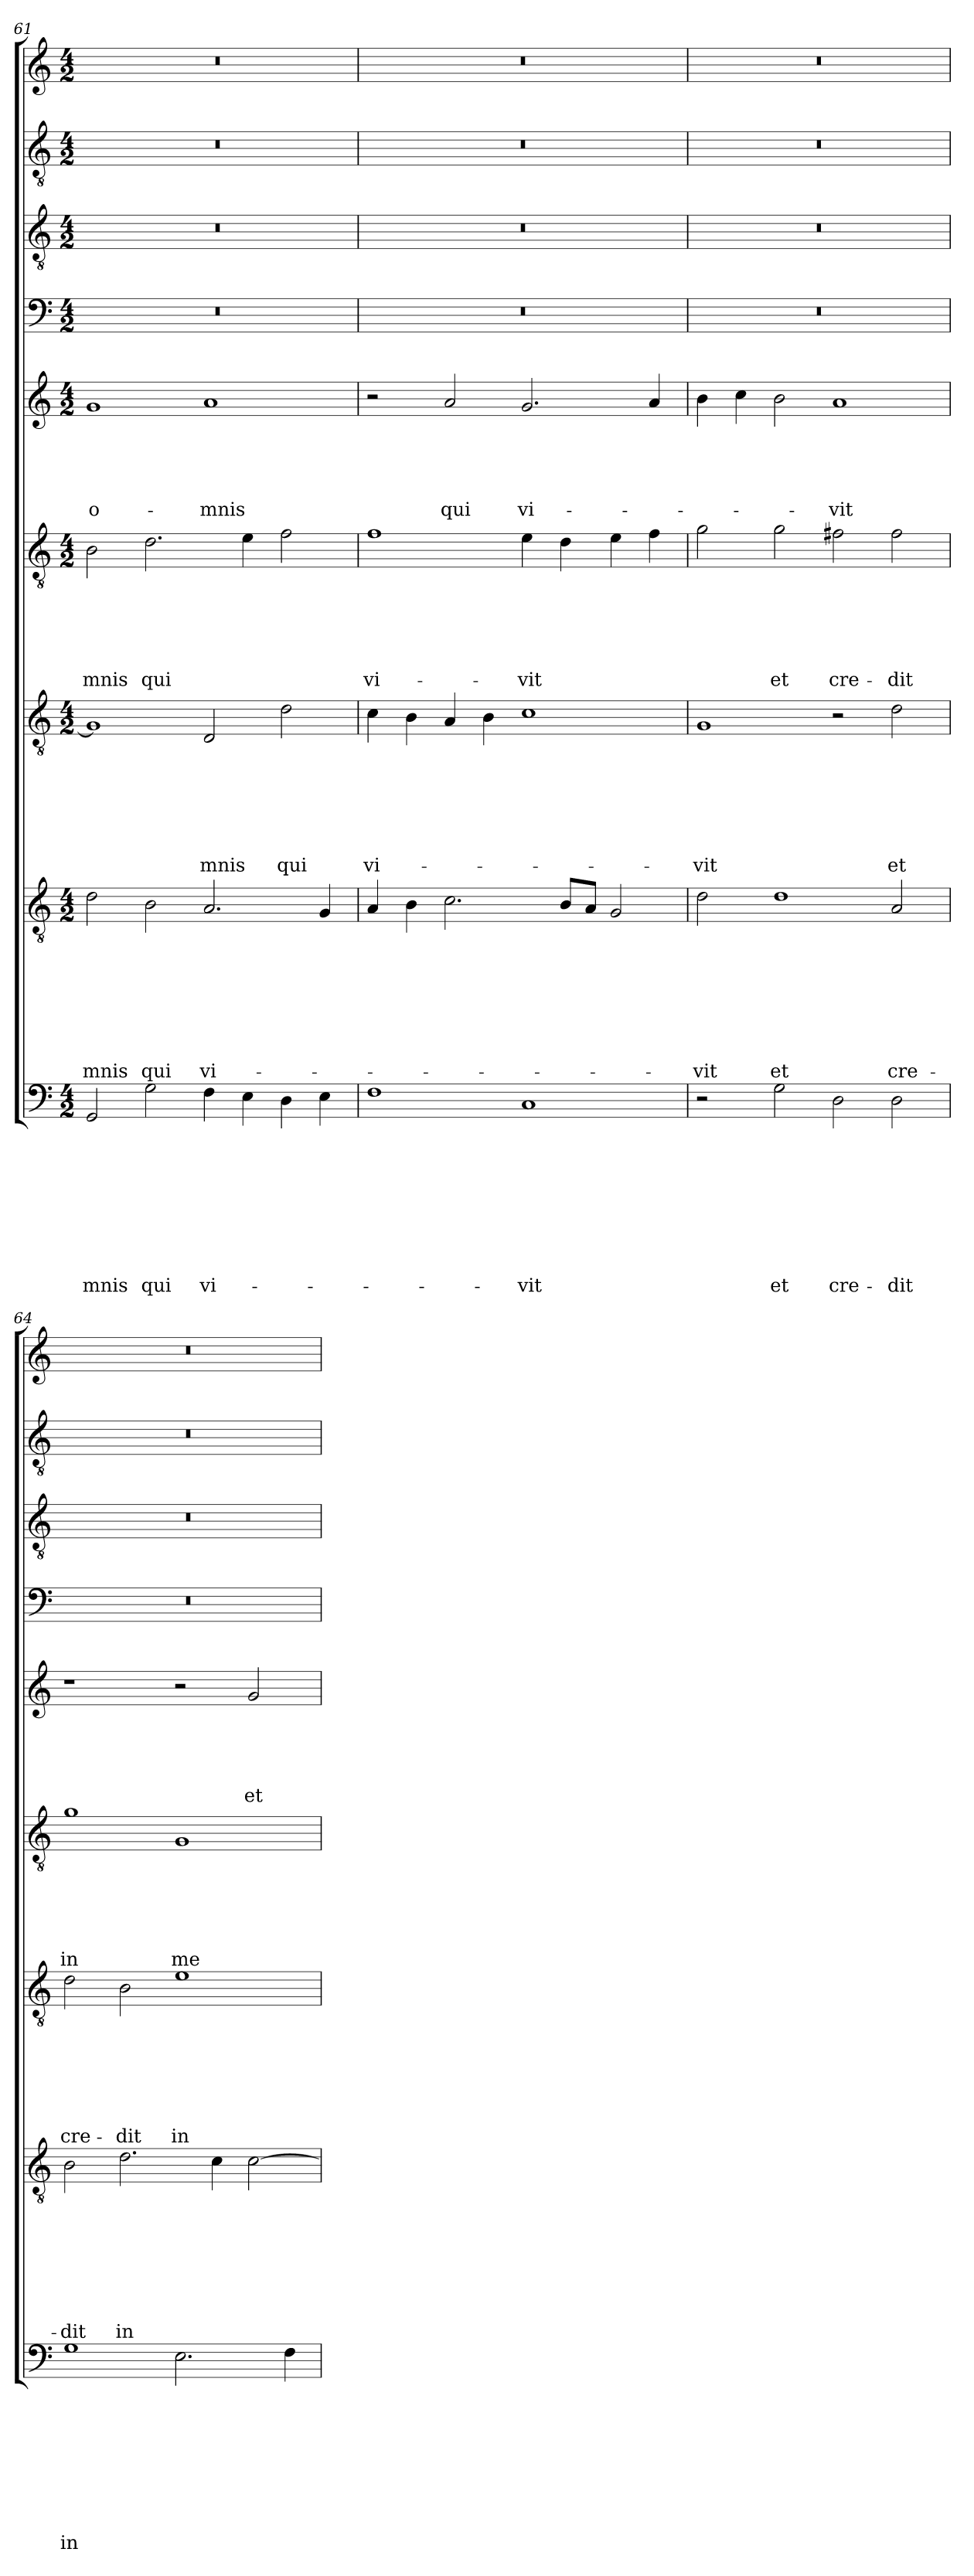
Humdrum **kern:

**kern	**text	**text	**text	**text	**text	**text	**text	**text	**text	**kern	**text	**text	**text	**text	**text	**text	**text	**text	**kern	**text	**text	**text	**text	**text	**text	**text	**kern	**text	**text	**text	**text	**text	**text	**kern	**text	**text	**text	**text	**text	**kern	**kern	**kern	**kern
*part9	*part9	*part9	*part9	*part9	*part9	*part9	*part9	*part9	*part9	*part8	*part8	*part8	*part8	*part8	*part8	*part8	*part8	*part8	*part7	*part7	*part7	*part7	*part7	*part7	*part7	*part7	*part6	*part6	*part6	*part6	*part6	*part6	*part6	*part5	*part5	*part5	*part5	*part5	*part5	*part4	*part3	*part2	*part1
*staff9	*staff9	*staff9	*staff9	*staff9	*staff9	*staff9	*staff9	*staff9	*staff9	*staff8	*staff8	*staff8	*staff8	*staff8	*staff8	*staff8	*staff8	*staff8	*staff7	*staff7	*staff7	*staff7	*staff7	*staff7	*staff7	*staff7	*staff6	*staff6	*staff6	*staff6	*staff6	*staff6	*staff6	*staff5	*staff5	*staff5	*staff5	*staff5	*staff5	*staff4	*staff3	*staff2	*staff1
*clefF4	*	*	*	*	*	*	*	*	*	*clefGv2	*	*	*	*	*	*	*	*	*clefGv2	*	*	*	*	*	*	*	*clefGv2	*	*	*	*	*	*	*clefG2	*	*	*	*	*	*clefF4	*clefGv2	*clefGv2	*clefG2
*k[]	*	*	*	*	*	*	*	*	*	*k[]	*	*	*	*	*	*	*	*	*k[]	*	*	*	*	*	*	*	*k[]	*	*	*	*	*	*	*k[]	*	*	*	*	*	*k[]	*k[]	*k[]	*k[]
*a:	*	*	*	*	*	*	*	*	*	*a:	*	*	*	*	*	*	*	*	*a:	*	*	*	*	*	*	*	*a:	*	*	*	*	*	*	*a:	*	*	*	*	*	*a:	*a:	*a:	*a:
*M4/2	*	*	*	*	*	*	*	*	*	*M4/2	*	*	*	*	*	*	*	*	*M4/2	*	*	*	*	*	*	*	*M4/2	*	*	*	*	*	*	*M4/2	*	*	*	*	*	*M4/2	*M4/2	*M4/2	*M4/2
=61	=61	=61	=61	=61	=61	=61	=61	=61	=61	=61	=61	=61	=61	=61	=61	=61	=61	=61	=61	=61	=61	=61	=61	=61	=61	=61	=61	=61	=61	=61	=61	=61	=61	=61	=61	=61	=61	=61	=61	=61	=61	=61	=61
!	!	!	!	!	!	!	!	!	!LO:LY:b	!	!	!	!	!	!	!	!	!LO:LY:b	!	!	!	!	!	!	!	!	!	!	!	!	!	!	!LO:LY:b	!	!	!	!	!	!LO:LY:b	!	!	!	!
2GG/	.	.	.	.	.	.	.	.	-mnis	2d\	.	.	.	.	.	.	.	-mnis	1G]	.	.	.	.	.	.	.	2B\	.	.	.	.	.	-mnis	1g	.	.	.	.	o-	0r	0r	0r	0r
!	!	!	!	!	!	!	!	!	!LO:LY:b	!	!	!	!	!	!	!	!	!LO:LY:b	!	!	!	!	!	!	!	!	!	!	!	!	!	!	!LO:LY:b	!	!	!	!	!	!	!	!	!	!
2G\	.	.	.	.	.	.	.	.	qui	2B\	.	.	.	.	.	.	.	qui	.	.	.	.	.	.	.	.	2.d\	.	.	.	.	.	qui	.	.	.	.	.	.	.	.	.	.
!	!	!	!	!	!	!	!	!	!LO:LY:b	!	!	!	!	!	!	!	!	!LO:LY:b	!	!	!	!	!	!	!	!LO:LY:b	!	!	!	!	!	!	!	!	!	!	!	!	!LO:LY:b	!	!	!	!
4F\	.	.	.	.	.	.	.	.	vi-	2.A/	.	.	.	.	.	.	.	vi-	2D/	.	.	.	.	.	.	-mnis	.	.	.	.	.	.	.	1a	.	.	.	.	-mnis	.	.	.	.
4E\	.	.	.	.	.	.	.	.	.	.	.	.	.	.	.	.	.	.	.	.	.	.	.	.	.	.	4e\	.	.	.	.	.	.	.	.	.	.	.	.	.	.	.	.
!	!	!	!	!	!	!	!	!	!	!	!	!	!	!	!	!	!	!	!	!	!	!	!	!	!	!LO:LY:b	!	!	!	!	!	!	!	!	!	!	!	!	!	!	!	!	!
4D\	.	.	.	.	.	.	.	.	.	.	.	.	.	.	.	.	.	.	2d\	.	.	.	.	.	.	qui	2f\	.	.	.	.	.	.	.	.	.	.	.	.	.	.	.	.
4E\	.	.	.	.	.	.	.	.	.	4G/	.	.	.	.	.	.	.	.	.	.	.	.	.	.	.	.	.	.	.	.	.	.	.	.	.	.	.	.	.	.	.	.	.
=62	=62	=62	=62	=62	=62	=62	=62	=62	=62	=62	=62	=62	=62	=62	=62	=62	=62	=62	=62	=62	=62	=62	=62	=62	=62	=62	=62	=62	=62	=62	=62	=62	=62	=62	=62	=62	=62	=62	=62	=62	=62	=62	=62
!	!	!	!	!	!	!	!	!	!	!	!	!	!	!	!	!	!	!	!	!	!	!	!	!	!	!LO:LY:b	!	!	!	!	!	!	!LO:LY:b	!	!	!	!	!	!	!	!	!	!
1F	.	.	.	.	.	.	.	.	.	4A/	.	.	.	.	.	.	.	.	4c\	.	.	.	.	.	.	vi-	1f	.	.	.	.	.	vi-	2r	.	.	.	.	.	0r	0r	0r	0r
.	.	.	.	.	.	.	.	.	.	4B\	.	.	.	.	.	.	.	.	4B\	.	.	.	.	.	.	.	.	.	.	.	.	.	.	.	.	.	.	.	.	.	.	.	.
!	!	!	!	!	!	!	!	!	!	!	!	!	!	!	!	!	!	!	!	!	!	!	!	!	!	!	!	!	!	!	!	!	!	!	!	!	!	!	!LO:LY:b	!	!	!	!
.	.	.	.	.	.	.	.	.	.	2.c\	.	.	.	.	.	.	.	.	4A/	.	.	.	.	.	.	.	.	.	.	.	.	.	.	2a/	.	.	.	.	qui	.	.	.	.
.	.	.	.	.	.	.	.	.	.	.	.	.	.	.	.	.	.	.	4B\	.	.	.	.	.	.	.	.	.	.	.	.	.	.	.	.	.	.	.	.	.	.	.	.
!	!	!	!	!	!	!	!	!	!LO:LY:b	!	!	!	!	!	!	!	!	!	!	!	!	!	!	!	!	!	!	!	!	!	!	!	!LO:LY:b	!	!	!	!	!	!LO:LY:b	!	!	!	!
1C	.	.	.	.	.	.	.	.	-vit	.	.	.	.	.	.	.	.	.	1c	.	.	.	.	.	.	.	4e\	.	.	.	.	.	-vit	2.g/	.	.	.	.	vi-	.	.	.	.
.	.	.	.	.	.	.	.	.	.	8B/L	.	.	.	.	.	.	.	.	.	.	.	.	.	.	.	.	4d\	.	.	.	.	.	.	.	.	.	.	.	.	.	.	.	.
.	.	.	.	.	.	.	.	.	.	8A/J	.	.	.	.	.	.	.	.	.	.	.	.	.	.	.	.	.	.	.	.	.	.	.	.	.	.	.	.	.	.	.	.	.
.	.	.	.	.	.	.	.	.	.	2G/	.	.	.	.	.	.	.	.	.	.	.	.	.	.	.	.	4e\	.	.	.	.	.	.	.	.	.	.	.	.	.	.	.	.
.	.	.	.	.	.	.	.	.	.	.	.	.	.	.	.	.	.	.	.	.	.	.	.	.	.	.	4f\	.	.	.	.	.	.	4a/	.	.	.	.	.	.	.	.	.
=63	=63	=63	=63	=63	=63	=63	=63	=63	=63	=63	=63	=63	=63	=63	=63	=63	=63	=63	=63	=63	=63	=63	=63	=63	=63	=63	=63	=63	=63	=63	=63	=63	=63	=63	=63	=63	=63	=63	=63	=63	=63	=63	=63
!	!	!	!	!	!	!	!	!	!	!	!	!	!	!	!	!	!	!LO:LY:b	!	!	!	!	!	!	!	!LO:LY:b	!	!	!	!	!	!	!	!	!	!	!	!	!	!	!	!	!
2r	.	.	.	.	.	.	.	.	.	2d\	.	.	.	.	.	.	.	-vit	1G	.	.	.	.	.	.	-vit	2g\	.	.	.	.	.	.	4b\	.	.	.	.	.	0r	0r	0r	0r
.	.	.	.	.	.	.	.	.	.	.	.	.	.	.	.	.	.	.	.	.	.	.	.	.	.	.	.	.	.	.	.	.	.	4cc\	.	.	.	.	.	.	.	.	.
!	!	!	!	!	!	!	!	!	!LO:LY:b	!	!	!	!	!	!	!	!	!LO:LY:b	!	!	!	!	!	!	!	!	!	!	!	!	!	!	!LO:LY:b	!	!	!	!	!	!	!	!	!	!
2G\	.	.	.	.	.	.	.	.	et	1d	.	.	.	.	.	.	.	et	.	.	.	.	.	.	.	.	2g\	.	.	.	.	.	et	2b\	.	.	.	.	.	.	.	.	.
!	!	!	!	!	!	!	!	!	!LO:LY:b	!	!	!	!	!	!	!	!	!	!	!	!	!	!	!	!	!	!	!	!	!	!	!	!LO:LY:b	!	!	!	!	!	!LO:LY:b	!	!	!	!
2D\	.	.	.	.	.	.	.	.	cre-	.	.	.	.	.	.	.	.	.	2r	.	.	.	.	.	.	.	2f#X\	.	.	.	.	.	cre-	1a	.	.	.	.	-vit	.	.	.	.
!	!	!	!	!	!	!	!	!	!LO:LY:b	!	!	!	!	!	!	!	!	!LO:LY:b	!	!	!	!	!	!	!	!LO:LY:b	!	!	!	!	!	!	!LO:LY:b	!	!	!	!	!	!	!	!	!	!
2D\	.	.	.	.	.	.	.	.	-dit	2A/	.	.	.	.	.	.	.	cre-	2d\	.	.	.	.	.	.	et	2f#\	.	.	.	.	.	-dit	.	.	.	.	.	.	.	.	.	.
=64	=64	=64	=64	=64	=64	=64	=64	=64	=64	=64	=64	=64	=64	=64	=64	=64	=64	=64	=64	=64	=64	=64	=64	=64	=64	=64	=64	=64	=64	=64	=64	=64	=64	=64	=64	=64	=64	=64	=64	=64	=64	=64	=64
!	!	!	!	!	!	!	!	!	!LO:LY:b	!	!	!	!	!	!	!	!	!LO:LY:b	!	!	!	!	!	!	!	!LO:LY:b	!	!	!	!	!	!	!LO:LY:b	!	!	!	!	!	!	!	!	!	!
1G	.	.	.	.	.	.	.	.	in	2B\	.	.	.	.	.	.	.	-dit	2d\	.	.	.	.	.	.	cre-	1g	.	.	.	.	.	in	1r	.	.	.	.	.	0r	0r	0r	0r
!	!	!	!	!	!	!	!	!	!	!	!	!	!	!	!	!	!	!LO:LY:b	!	!	!	!	!	!	!	!LO:LY:b	!	!	!	!	!	!	!	!	!	!	!	!	!	!	!	!	!
.	.	.	.	.	.	.	.	.	.	2.d\	.	.	.	.	.	.	.	in	2B\	.	.	.	.	.	.	-dit	.	.	.	.	.	.	.	.	.	.	.	.	.	.	.	.	.
!	!	!	!	!	!	!	!	!	!	!	!	!	!	!	!	!	!	!	!	!	!	!	!	!	!	!LO:LY:b	!	!	!	!	!	!	!LO:LY:b	!	!	!	!	!	!	!	!	!	!
2.E\	.	.	.	.	.	.	.	.	.	.	.	.	.	.	.	.	.	.	1e	.	.	.	.	.	.	in	1G	.	.	.	.	.	me	2r	.	.	.	.	.	.	.	.	.
.	.	.	.	.	.	.	.	.	.	4c\	.	.	.	.	.	.	.	.	.	.	.	.	.	.	.	.	.	.	.	.	.	.	.	.	.	.	.	.	.	.	.	.	.
!	!	!	!	!	!	!	!	!	!	!	!	!	!	!	!	!	!	!	!	!	!	!	!	!	!	!	!	!	!	!	!	!	!	!	!	!	!	!	!LO:LY:b	!	!	!	!
.	.	.	.	.	.	.	.	.	.	[2c\	.	.	.	.	.	.	.	.	.	.	.	.	.	.	.	.	.	.	.	.	.	.	.	2g/	.	.	.	.	et	.	.	.	.
4F\	.	.	.	.	.	.	.	.	.	.	.	.	.	.	.	.	.	.	.	.	.	.	.	.	.	.	.	.	.	.	.	.	.	.	.	.	.	.	.	.	.	.	.
=	=	=	=	=	=	=	=	=	=	=	=	=	=	=	=	=	=	=	=	=	=	=	=	=	=	=	=	=	=	=	=	=	=	=	=	=	=	=	=	=	=	=	=
*-	*-	*-	*-	*-	*-	*-	*-	*-	*-	*-	*-	*-	*-	*-	*-	*-	*-	*-	*-	*-	*-	*-	*-	*-	*-	*-	*-	*-	*-	*-	*-	*-	*-	*-	*-	*-	*-	*-	*-	*-	*-	*-	*-
